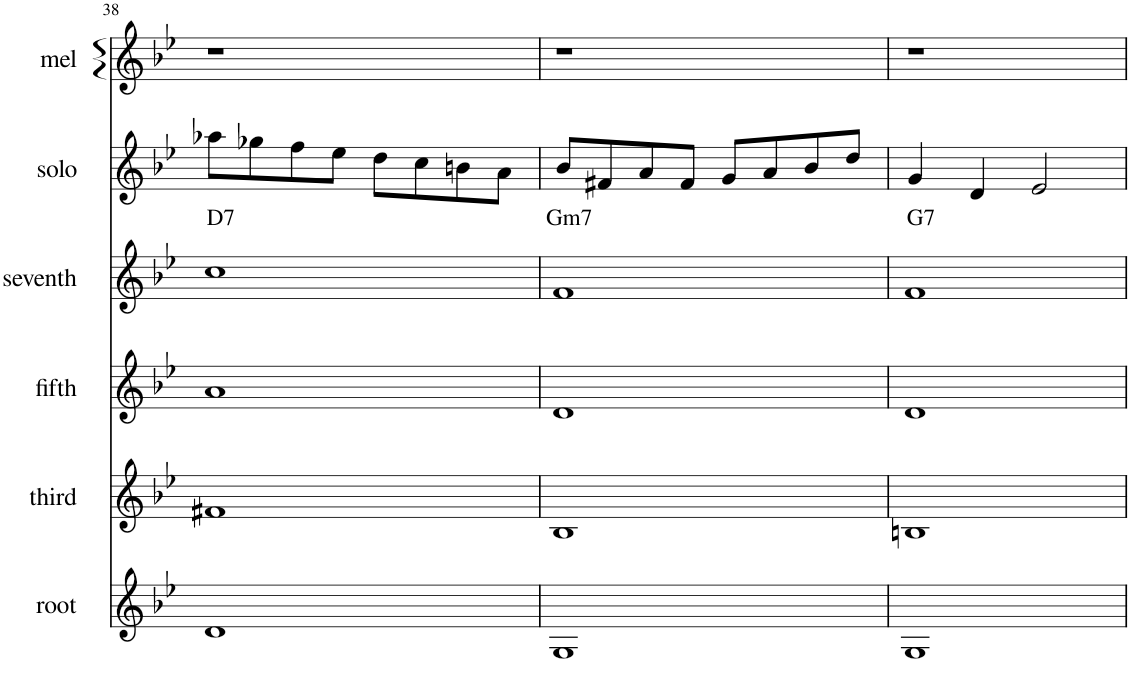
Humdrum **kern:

**kern	**kern	**kern	**kern	**kern	**text	**kern
*part6	*part5	*part4	*part3	*part2	*part2	*part1
*staff6	*staff5	*staff4	*staff3	*staff2	*staff2	*staff1
*I"root	*I"third	*I"fifth	*I"seventh	*I"solo	*	*I"mel
*I'root	*I'third	*I'fifth	*I'seventh	*I'solo	*	*I'mel
!!LO:PB:g=z
*clefG2	*clefG2	*clefG2	*clefG2	*clefG2	*	*clefG2
*k[b-e-]	*k[b-e-]	*k[b-e-]	*k[b-e-]	*k[b-e-]	*	*k[b-e-]
*M4/4	*M4/4	*M4/4	*M4/4	*M4/4	*	*M4/4
=38	=38	=38	=38	=38	=38	=38
!	!	!	!	!	!LO:LY:b	!
1d	1f#X	1a	1cc	8aa-X\L	D7	1r
.	.	.	.	8gg-X\	.	.
.	.	.	.	8ff\	.	.
.	.	.	.	8ee-\J	.	.
.	.	.	.	8dd\L	.	.
.	.	.	.	8cc\	.	.
.	.	.	.	8bn\	.	.
.	.	.	.	8a\J	.	.
=39	=39	=39	=39	=39	=39	=39
!	!	!	!	!	!LO:LY:b	!
1G	1B-	1d	1f	8b-/L	Gm7	1r
.	.	.	.	8f#X/	.	.
.	.	.	.	8a/	.	.
.	.	.	.	8f#/J	.	.
.	.	.	.	8g/L	.	.
.	.	.	.	8a/	.	.
.	.	.	.	8b-/	.	.
.	.	.	.	8dd/J	.	.
=40	=40	=40	=40	=40	=40	=40
!	!	!	!	!	!LO:LY:b	!
1G	1Bn	1d	1f	4g/	G7	1r
.	.	.	.	4d/	.	.
.	.	.	.	2e-/	.	.
=	=	=	=	=	=	=
*-	*-	*-	*-	*-	*-	*-
